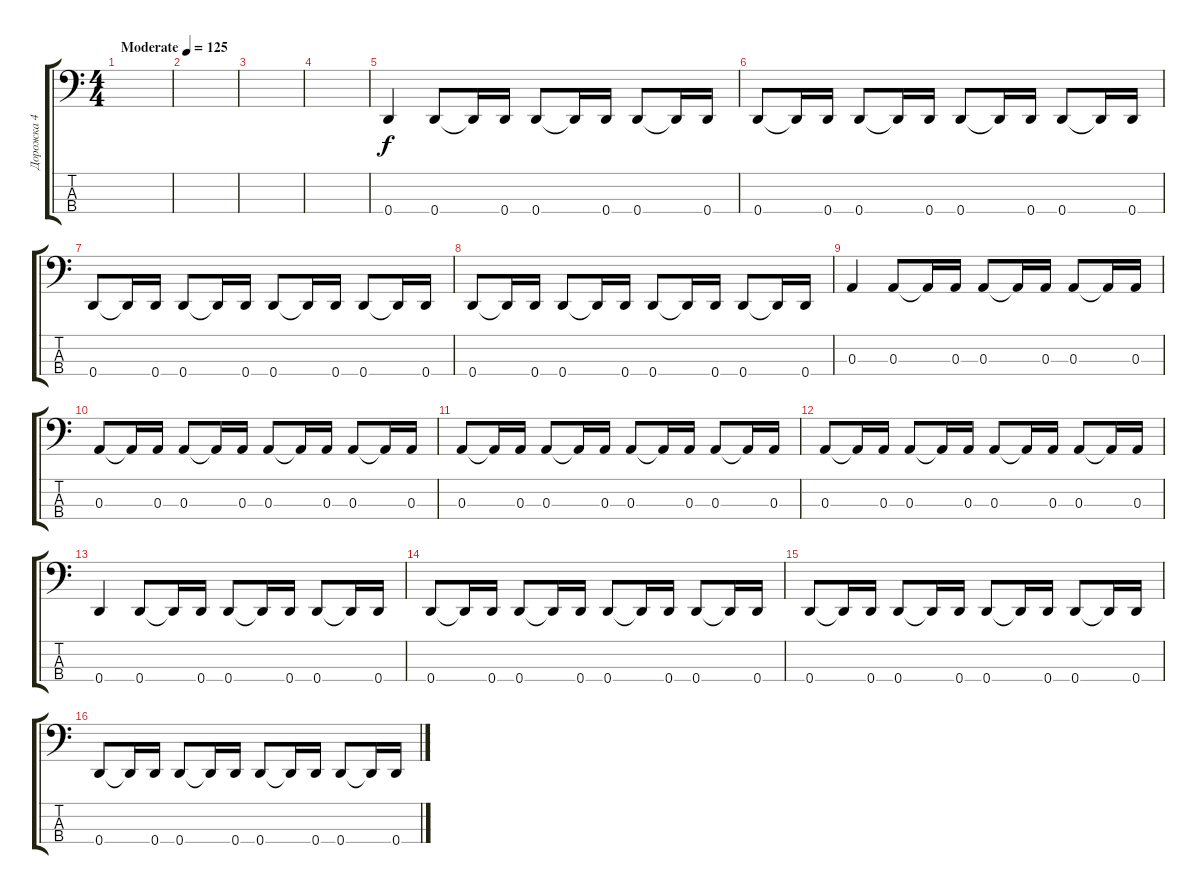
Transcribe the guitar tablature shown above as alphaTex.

\track ("Дорожка 4" "Дорожка 4") {instrument electricbassfinger}
\staff {score tabs}
\tuning (G2 D2 A1 D1) {hide}
\ts (4 4)
\tempo (125 "Moderate")
\clef f4
\ks c
|
|
|
|
0.4.4 0.4.8 0.4{t}.16 0.4.16 0.4.8 0.4{t}.16 0.4.16 0.4.8 0.4{t}.16 0.4.16 |
0.4.8 0.4{t}.16 0.4.16 0.4.8 0.4{t}.16 0.4.16 0.4.8 0.4{t}.16 0.4.16 0.4.8 0.4{t}.16 0.4.16 |
0.4.8 0.4{t}.16 0.4.16 0.4.8 0.4{t}.16 0.4.16 0.4.8 0.4{t}.16 0.4.16 0.4.8 0.4{t}.16 0.4.16 |
0.4.8 0.4{t}.16 0.4.16 0.4.8 0.4{t}.16 0.4.16 0.4.8 0.4{t}.16 0.4.16 0.4.8 0.4{t}.16 0.4.16 |
0.3.4 0.3.8 0.3{t}.16 0.3.16 0.3.8 0.3{t}.16 0.3.16 0.3.8 0.3{t}.16 0.3.16 |
0.3.8 0.3{t}.16 0.3.16 0.3.8 0.3{t}.16 0.3.16 0.3.8 0.3{t}.16 0.3.16 0.3.8 0.3{t}.16 0.3.16 |
0.3.8 0.3{t}.16 0.3.16 0.3.8 0.3{t}.16 0.3.16 0.3.8 0.3{t}.16 0.3.16 0.3.8 0.3{t}.16 0.3.16 |
0.3.8 0.3{t}.16 0.3.16 0.3.8 0.3{t}.16 0.3.16 0.3.8 0.3{t}.16 0.3.16 0.3.8 0.3{t}.16 0.3.16 |
0.4.4 0.4.8 0.4{t}.16 0.4.16 0.4.8 0.4{t}.16 0.4.16 0.4.8 0.4{t}.16 0.4.16 |
0.4.8 0.4{t}.16 0.4.16 0.4.8 0.4{t}.16 0.4.16 0.4.8 0.4{t}.16 0.4.16 0.4.8 0.4{t}.16 0.4.16 |
0.4.8 0.4{t}.16 0.4.16 0.4.8 0.4{t}.16 0.4.16 0.4.8 0.4{t}.16 0.4.16 0.4.8 0.4{t}.16 0.4.16 |
0.4.8 0.4{t}.16 0.4.16 0.4.8 0.4{t}.16 0.4.16 0.4.8 0.4{t}.16 0.4.16 0.4.8 0.4{t}.16 0.4.16
